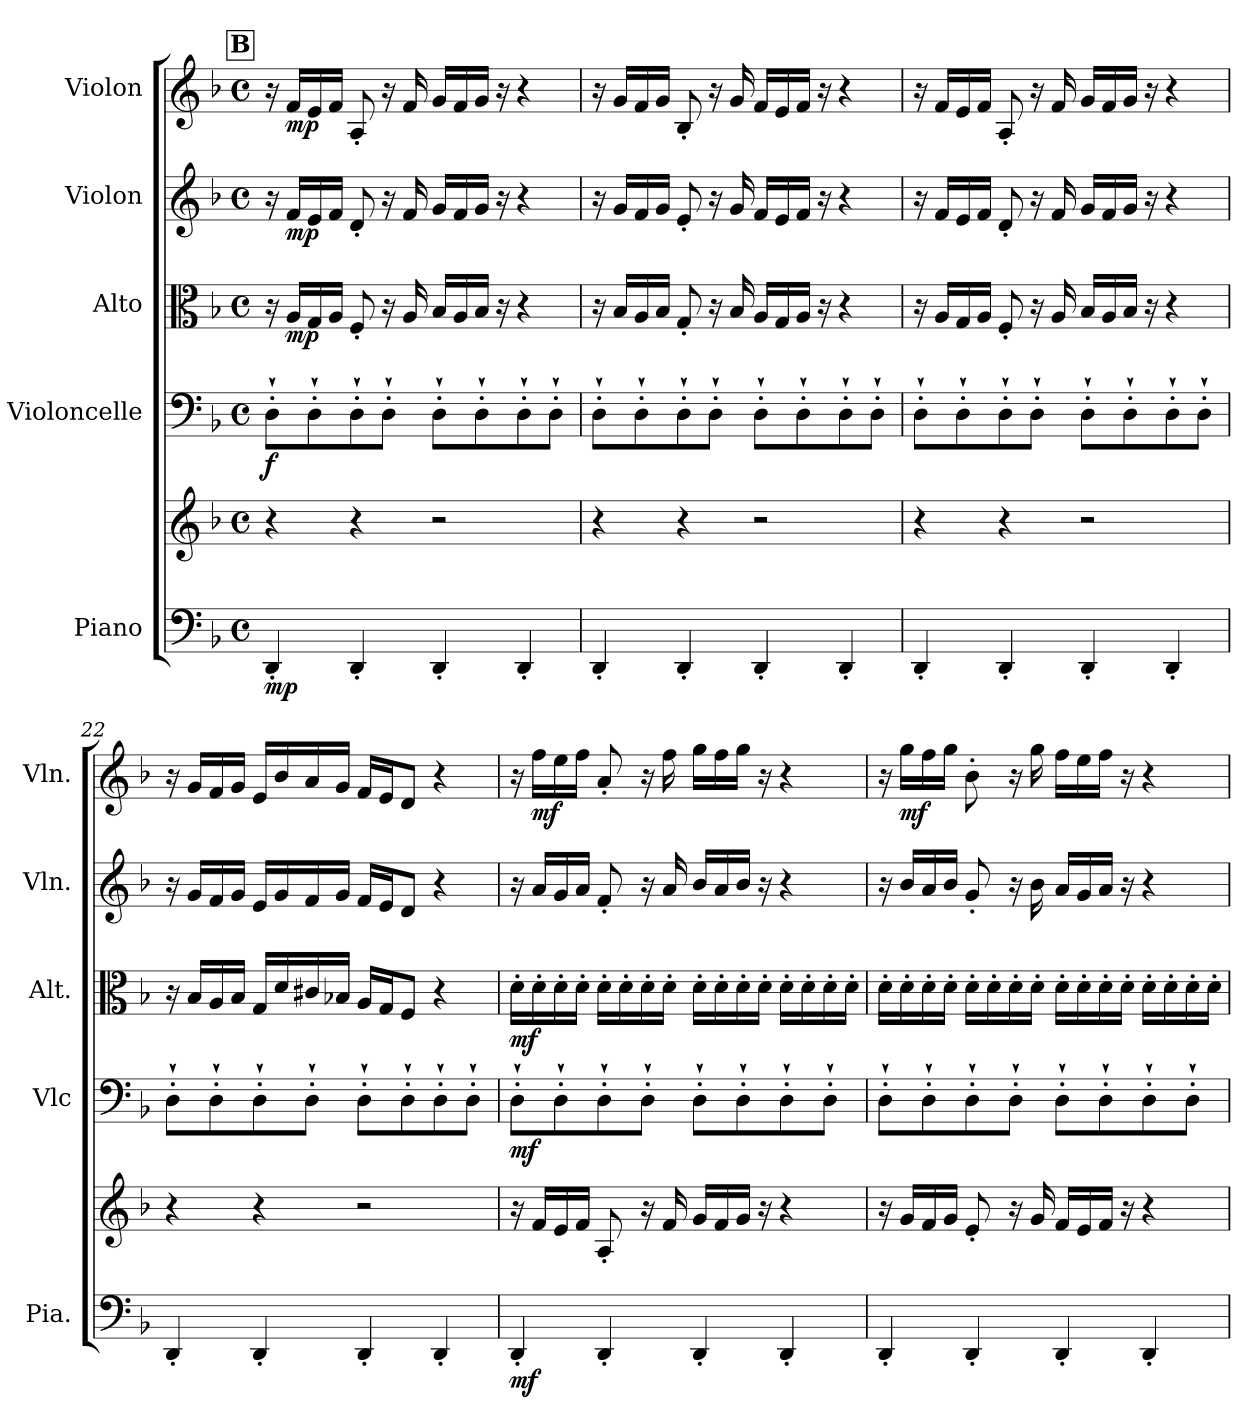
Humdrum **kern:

**kern	**kern	**dynam	**kern	**dynam	**kern	**dynam	**kern	**dynam	**kern	**dynam
*part5	*part5	*part5	*part4	*part4	*part3	*part3	*part2	*part2	*part1	*part1
*staff6	*staff5	*staff5/6	*staff4	*staff4	*staff3	*staff3	*staff2	*staff2	*staff1	*staff1
*I"Piano	*	*	*I"Violoncelle	*	*I"Alto	*	*I"Violon	*	*I"Violon	*
*I'Pia.	*	*	*I'Vlc	*	*I'Alt.	*	*I'Vln.	*	*I'Vln.	*
*clefF4	*clefG2	*	*clefF4	*	*clefC3	*	*clefG2	*	*clefG2	*
*k[b-]	*k[b-]	*	*k[b-]	*	*k[b-]	*	*k[b-]	*	*k[b-]	*
*M4/4	*M4/4	*	*M4/4	*	*M4/4	*	*M4/4	*	*M4/4	*
*met(c)	*met(c)	*	*met(c)	*	*met(c)	*	*met(c)	*	*met(c)	*
*MM90	*MM90	*	*MM90	*	*MM90	*	*MM90	*	*MM90	*
!!LO:REH:place=s1:a:B:fs=14:t=B
=19	=19	=19	=19	=19	=19	=19	=19	=19	=19	=19
!	!	!LO:DY:b=2	!	!LO:DY:b	!	!	!	!	!	!
4DD'/	4r	mp	8D'`\L	f	16r	.	16r	.	16r	.
!	!	!	!	!	!	!LO:DY:b	!	!LO:DY:b	!	!LO:DY:b
.	.	.	.	.	16A/LL	mp	16f/LL	mp	16f/LL	mp
.	.	.	8D'`\	.	16G/	.	16e/	.	16e/	.
.	.	.	.	.	16A/JJ	.	16f/JJ	.	16f/JJ	.
4DD'/	4r	.	8D'`\	.	8F'/	.	8d'/	.	8A'/	.
.	.	.	8D'`\J	.	16r	.	16r	.	16r	.
.	.	.	.	.	16A/	.	16f/	.	16f/	.
4DD'/	2r	.	8D'`\L	.	16B-/LL	.	16g/LL	.	16g/LL	.
.	.	.	.	.	16A/	.	16f/	.	16f/	.
.	.	.	8D'`\	.	16B-/JJ	.	16g/JJ	.	16g/JJ	.
.	.	.	.	.	16r	.	16r	.	16r	.
4DD'/	.	.	8D'`\	.	4r	.	4r	.	4r	.
.	.	.	8D'`\J	.	.	.	.	.	.	.
=20	=20	=20	=20	=20	=20	=20	=20	=20	=20	=20
4DD'/	4r	.	8D'`\L	.	16r	.	16r	.	16r	.
.	.	.	.	.	16B-/LL	.	16g/LL	.	16g/LL	.
.	.	.	8D'`\	.	16A/	.	16f/	.	16f/	.
.	.	.	.	.	16B-/JJ	.	16g/JJ	.	16g/JJ	.
4DD'/	4r	.	8D'`\	.	8G'/	.	8e'/	.	8B-'/	.
.	.	.	8D'`\J	.	16r	.	16r	.	16r	.
.	.	.	.	.	16B-/	.	16g/	.	16g/	.
4DD'/	2r	.	8D'`\L	.	16A/LL	.	16f/LL	.	16f/LL	.
.	.	.	.	.	16G/	.	16e/	.	16e/	.
.	.	.	8D'`\	.	16A/JJ	.	16f/JJ	.	16f/JJ	.
.	.	.	.	.	16r	.	16r	.	16r	.
4DD'/	.	.	8D'`\	.	4r	.	4r	.	4r	.
.	.	.	8D'`\J	.	.	.	.	.	.	.
!!LO:PB:g=z
=21	=21	=21	=21	=21	=21	=21	=21	=21	=21	=21
4DD'/	4r	.	8D'`\L	.	16r	.	16r	.	16r	.
.	.	.	.	.	16A/LL	.	16f/LL	.	16f/LL	.
.	.	.	8D'`\	.	16G/	.	16e/	.	16e/	.
.	.	.	.	.	16A/JJ	.	16f/JJ	.	16f/JJ	.
4DD'/	4r	.	8D'`\	.	8F'/	.	8d'/	.	8A'/	.
.	.	.	8D'`\J	.	16r	.	16r	.	16r	.
.	.	.	.	.	16A/	.	16f/	.	16f/	.
4DD'/	2r	.	8D'`\L	.	16B-/LL	.	16g/LL	.	16g/LL	.
.	.	.	.	.	16A/	.	16f/	.	16f/	.
.	.	.	8D'`\	.	16B-/JJ	.	16g/JJ	.	16g/JJ	.
.	.	.	.	.	16r	.	16r	.	16r	.
4DD'/	.	.	8D'`\	.	4r	.	4r	.	4r	.
.	.	.	8D'`\J	.	.	.	.	.	.	.
=22	=22	=22	=22	=22	=22	=22	=22	=22	=22	=22
4DD'/	4r	.	8D'`\L	.	16r	.	16r	.	16r	.
.	.	.	.	.	16B-/LL	.	16g/LL	.	16g/LL	.
.	.	.	8D'`\	.	16A/	.	16f/	.	16f/	.
.	.	.	.	.	16B-/JJ	.	16g/JJ	.	16g/JJ	.
4DD'/	4r	.	8D'`\	.	16G/LL	.	16e/LL	.	16e/LL	.
.	.	.	.	.	16d/	.	16g/	.	16b-/	.
.	.	.	8D'`\J	.	16c#X/	.	16f/	.	16a/	.
.	.	.	.	.	16B-X/JJ	.	16g/JJ	.	16g/JJ	.
4DD'/	2r	.	8D'`\L	.	16A/LL	.	16f/LL	.	16f/LL	.
.	.	.	.	.	16G/J	.	16e/J	.	16e/J	.
.	.	.	8D'`\	.	8F/J	.	8d/J	.	8d/J	.
4DD'/	.	.	8D'`\	.	4r	.	4r	.	4r	.
.	.	.	8D'`\J	.	.	.	.	.	.	.
!!LO:LB:g=z
=23	=23	=23	=23	=23	=23	=23	=23	=23	=23	=23
!	!	!LO:DY:b=2	!	!LO:DY:b	!	!LO:DY:b	!	!	!	!
4DD'/	16r	mf	8D'`\L	mf	16d'\LL	mf	16r	.	16r	.
!	!	!	!	!	!	!	!	!	!	!LO:DY:b
.	16f/LL	.	.	.	16d'\	.	16a/LL	.	16ff\LL	mf
.	16e/	.	8D'`\	.	16d'\	.	16g/	.	16ee\	.
.	16f/JJ	.	.	.	16d'\JJ	.	16a/JJ	.	16ff\JJ	.
4DD'/	8A'/	.	8D'`\	.	16d'\LL	.	8f'/	.	8a'/	.
.	.	.	.	.	16d'\	.	.	.	.	.
.	16r	.	8D'`\J	.	16d'\	.	16r	.	16r	.
.	16f/	.	.	.	16d'\JJ	.	16a/	.	16ff\	.
4DD'/	16g/LL	.	8D'`\L	.	16d'\LL	.	16b-/LL	.	16gg\LL	.
.	16f/	.	.	.	16d'\	.	16a/	.	16ff\	.
.	16g/JJ	.	8D'`\	.	16d'\	.	16b-/JJ	.	16gg\JJ	.
.	16r	.	.	.	16d'\JJ	.	16r	.	16r	.
4DD'/	4r	.	8D'`\	.	16d'\LL	.	4r	.	4r	.
.	.	.	.	.	16d'\	.	.	.	.	.
.	.	.	8D'`\J	.	16d'\	.	.	.	.	.
.	.	.	.	.	16d'\JJ	.	.	.	.	.
=24	=24	=24	=24	=24	=24	=24	=24	=24	=24	=24
4DD'/	16r	.	8D'`\L	.	16d'\LL	.	16r	.	16r	.
!	!	!	!	!	!	!	!	!	!	!LO:DY:b
.	16g/LL	.	.	.	16d'\	.	16b-/LL	.	16gg\LL	mf
.	16f/	.	8D'`\	.	16d'\	.	16a/	.	16ff\	.
.	16g/JJ	.	.	.	16d'\JJ	.	16b-/JJ	.	16gg\JJ	.
4DD'/	8e'/	.	8D'`\	.	16d'\LL	.	8g'/	.	8b-'\	.
.	.	.	.	.	16d'\	.	.	.	.	.
.	16r	.	8D'`\J	.	16d'\	.	16r	.	16r	.
.	16g/	.	.	.	16d'\JJ	.	16b-\	.	16gg\	.
4DD'/	16f/LL	.	8D'`\L	.	16d'\LL	.	16a/LL	.	16ff\LL	.
.	16e/	.	.	.	16d'\	.	16g/	.	16ee\	.
.	16f/JJ	.	8D'`\	.	16d'\	.	16a/JJ	.	16ff\JJ	.
.	16r	.	.	.	16d'\JJ	.	16r	.	16r	.
4DD'/	4r	.	8D'`\	.	16d'\LL	.	4r	.	4r	.
.	.	.	.	.	16d'\	.	.	.	.	.
.	.	.	8D'`\J	.	16d'\	.	.	.	.	.
.	.	.	.	.	16d'\JJ	.	.	.	.	.
=	=	=	=	=	=	=	=	=	=	=
*-	*-	*-	*-	*-	*-	*-	*-	*-	*-	*-
